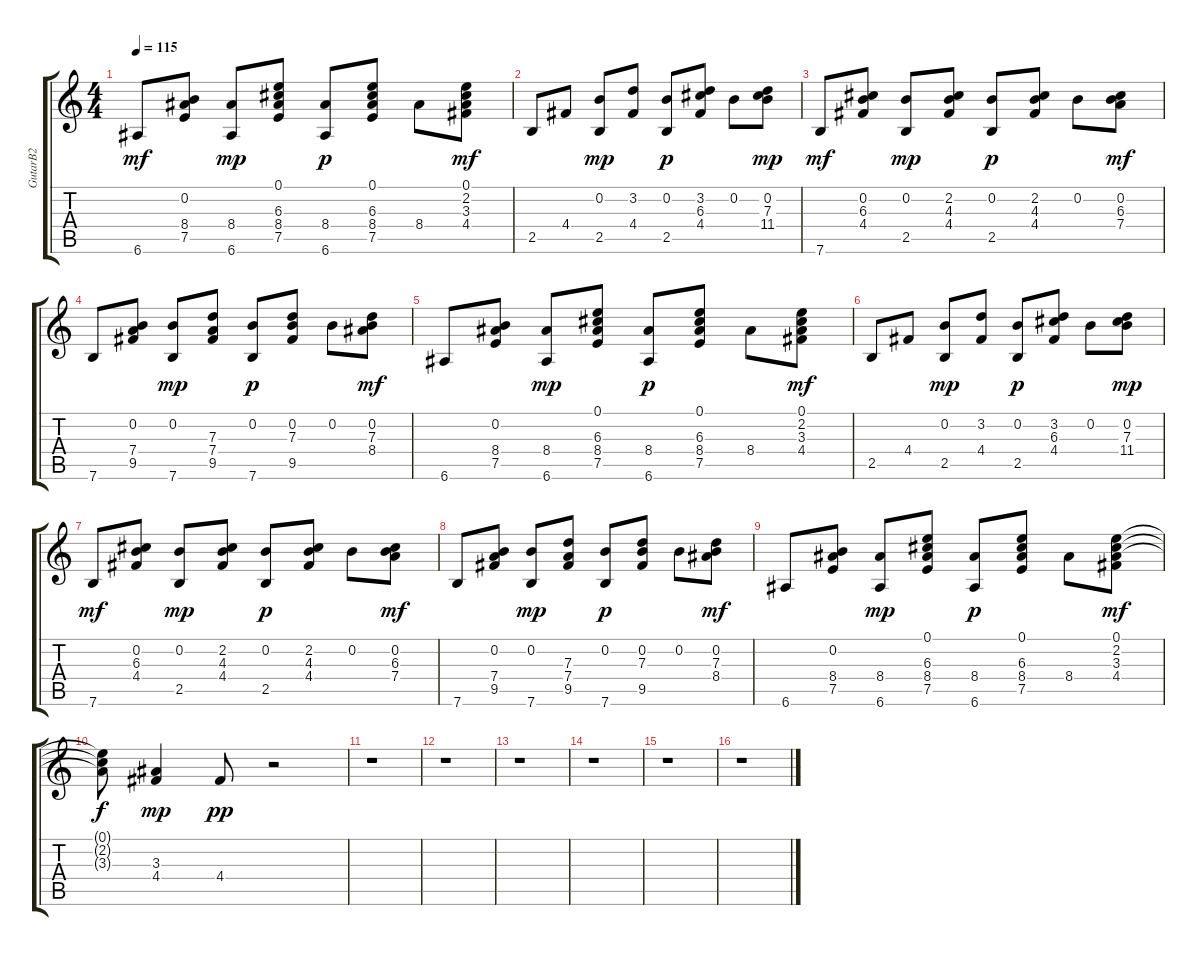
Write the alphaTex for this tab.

\track ("GutarB2" "GutarB2") {instrument distortionguitar}
\staff {score tabs}
\tuning (E4 B3 G3 D3 A2 E2) {hide}
\ts (4 4)
\tempo 115
\clef g2
\ks c
6.6.8{dy mf} (0.2 8.4 7.5).8 (8.4 6.6).8{dy mp} (0.1 6.3 8.4 7.5).8 (8.4 6.6).8{dy p} (0.1 6.3 8.4 7.5).8 8.4.8 (0.1 2.2 3.3 4.4).8{dy mf} |
2.5.8 4.4.8 (0.2 2.5).8{dy mp} (3.2 4.4).8 (0.2 2.5).8{dy p} (3.2 6.3 4.4).8 0.2.8 (0.2 7.3 11.4).8{dy mp} |
7.6.8{dy mf} (0.2 6.3 4.4).8 (0.2 2.5).8{dy mp} (2.2 4.3 4.4).8 (0.2 2.5).8{dy p} (2.2 4.3 4.4).8 0.2.8 (0.2 6.3 7.4).8{dy mf} |
7.6.8 (0.2 7.4 9.5).8 (0.2 7.6).8{dy mp} (7.3 7.4 9.5).8 (0.2 7.6).8{dy p} (0.2 7.3 9.5).8 0.2.8 (0.2 7.3 8.4).8{dy mf} |
6.6.8 (0.2 8.4 7.5).8 (8.4 6.6).8{dy mp} (0.1 6.3 8.4 7.5).8 (8.4 6.6).8{dy p} (0.1 6.3 8.4 7.5).8 8.4.8 (0.1 2.2 3.3 4.4).8{dy mf} |
2.5.8 4.4.8 (0.2 2.5).8{dy mp} (3.2 4.4).8 (0.2 2.5).8{dy p} (3.2 6.3 4.4).8 0.2.8 (0.2 7.3 11.4).8{dy mp} |
7.6.8{dy mf} (0.2 6.3 4.4).8 (0.2 2.5).8{dy mp} (2.2 4.3 4.4).8 (0.2 2.5).8{dy p} (2.2 4.3 4.4).8 0.2.8 (0.2 6.3 7.4).8{dy mf} |
7.6.8 (0.2 7.4 9.5).8 (0.2 7.6).8{dy mp} (7.3 7.4 9.5).8 (0.2 7.6).8{dy p} (0.2 7.3 9.5).8 0.2.8 (0.2 7.3 8.4).8{dy mf} |
6.6.8 (0.2 8.4 7.5).8 (8.4 6.6).8{dy mp} (0.1 6.3 8.4 7.5).8 (8.4 6.6).8{dy p} (0.1 6.3 8.4 7.5).8 8.4.8 (0.1 2.2 3.3 4.4).8{dy mf} |
(0.1{t} 2.2{t} 3.3{t}).8{dy f} (3.3 4.4).4{dy mp} 4.4.8{dy pp} r.2 |
r.1 |
r.1 |
r.1 |
r.1 |
r.1 |
r.1
